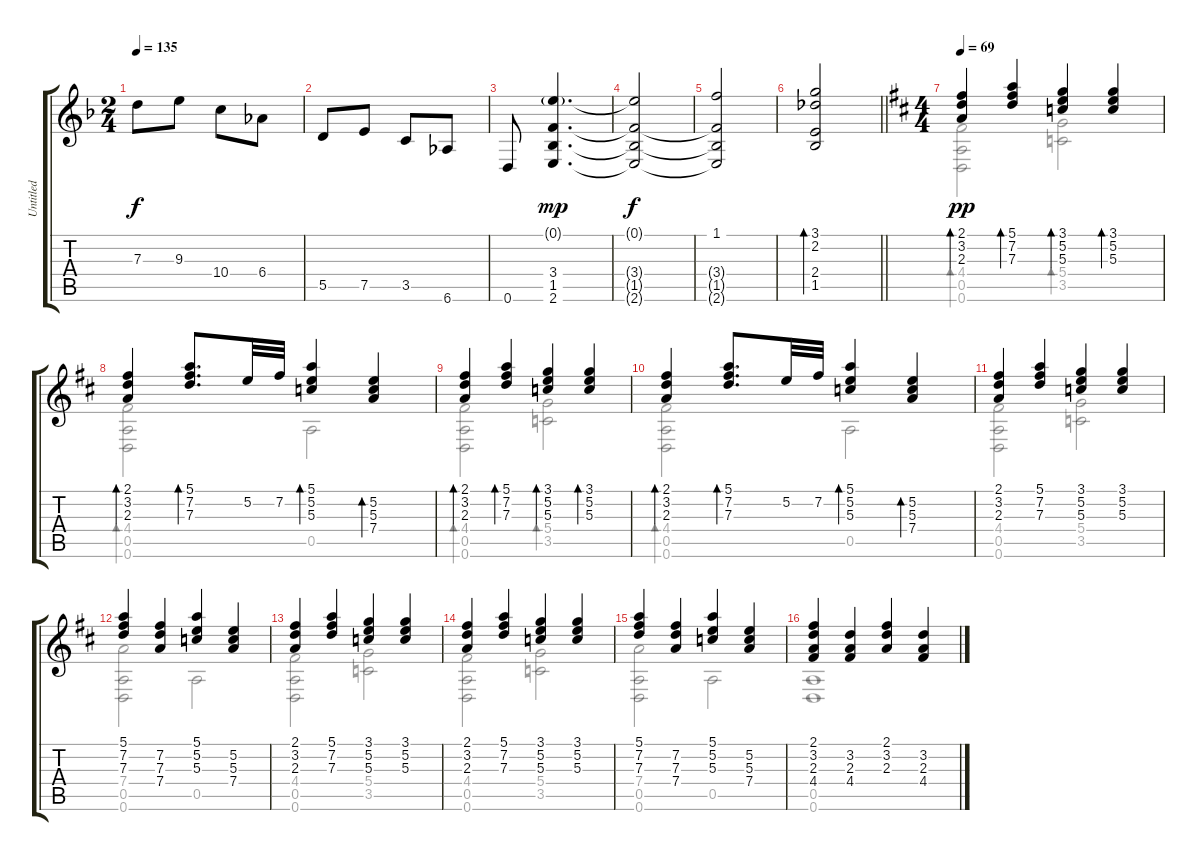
\track ("Untitled" "Untitled") {instrument acousticguitarsteel}
\staff {score tabs}
\tuning (E4 B3 G3 D3 A2 D2) {hide}
\voice
\ts (2 4)
\tempo 135
\clef g2
\ks f
7.3.8{dy f} 9.3.8 10.4.8 6.4.8 |
5.5.8 7.5.8 3.5.8 6.6.8 |
0.6.8 (0.1{g} 3.4 1.5 2.6).4{d dy mp} |
(0.1{t} 3.4{t} 1.5{t} 2.6{t}).2{dy f} |
(1.1 3.4{t} 1.5{t} 2.6{t}).2 |
\barLineRight lightlight
(3.1 2.2 2.4 1.5).2{bd 30} |
\ts (4 4)
\tempo 69
\ks d
(2.1 3.2 2.3).4{bd 30 dy pp} (5.1 7.2 7.3).4{bd 30} (3.1 5.2 5.3).4{bd 30} (3.1 5.2 5.3).4{bd 30} |
(2.1 3.2 2.3).4{bd 30} (5.1 7.2 7.3).8{d bd 30} 5.2.32 7.2.32 (5.1 5.2 5.3).4{bd 30} (5.2 5.3 7.4).4{bd 30} |
(2.1 3.2 2.3).4{bd 30} (5.1 7.2 7.3).4{bd 30} (3.1 5.2 5.3).4{bd 30} (3.1 5.2 5.3).4{bd 30} |
(2.1 3.2 2.3).4{bd 30} (5.1 7.2 7.3).8{d bd 30} 5.2.32 7.2.32 (5.1 5.2 5.3).4{bd 30} (5.2 5.3 7.4).4{bd 30} |
(2.1 3.2 2.3).4 (5.1 7.2 7.3).4 (3.1 5.2 5.3).4 (3.1 5.2 5.3).4 |
(5.1 7.2 7.3).4 (7.2 7.3 7.4).4 (5.1 5.2 5.3).4 (5.2 5.3 7.4).4 |
(2.1 3.2 2.3).4 (5.1 7.2 7.3).4 (3.1 5.2 5.3).4 (3.1 5.2 5.3).4 |
(2.1 3.2 2.3).4 (5.1 7.2 7.3).4 (3.1 5.2 5.3).4 (3.1 5.2 5.3).4 |
(5.1 7.2 7.3).4 (7.2 7.3 7.4).4 (5.1 5.2 5.3).4 (5.2 5.3 7.4).4 |
(2.1 3.2 2.3 4.4).4 (3.2 2.3 4.4).4 (2.1 3.2 2.3).4 (3.2 2.3 4.4).4
\voice
\clef g2
\ottava regular
\simile none
\ks f
|
|
|
|
|
\barLineRight lightlight
|
\ks d
(4.4 0.5 0.6).2{bd 30 dy pp} (5.4 3.5).2{bd 30} |
(4.4 0.5 0.6).2{bd 30} 0.5.2 |
(4.4 0.5 0.6).2{bd 30} (5.4 3.5).2{bd 30} |
(4.4 0.5 0.6).2{bd 30} 0.5.2 |
(4.4 0.5 0.6).2 (5.4 3.5).2 |
(7.4 0.5 0.6).2 0.5.2 |
(4.4 0.5 0.6).2 (5.4 3.5).2 |
(4.4 0.5 0.6).2 (5.4 3.5).2 |
(7.4 0.5 0.6).2 0.5.2 |
(0.5 0.6).1
